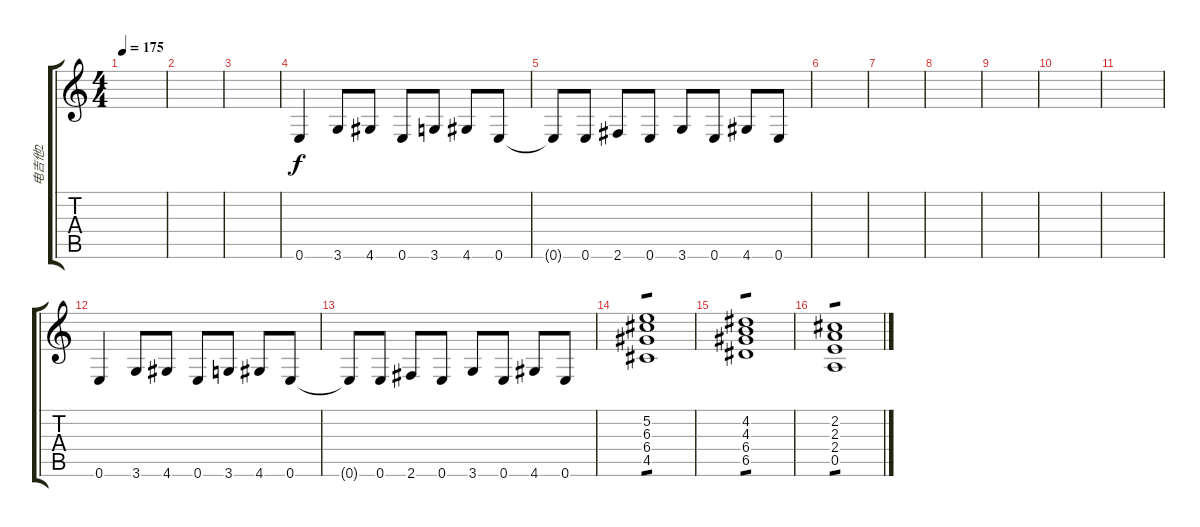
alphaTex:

\track ("电吉他2" "电吉他2") {instrument distortionguitar}
\staff {score tabs}
\tuning (E4 B3 G3 D3 A2 E2) {hide}
\ts (4 4)
\tempo 175
\clef g2
\ks c
|
|
|
0.6.4 3.6.8 4.6.8 0.6.8 3.6.8 4.6.8 0.6.8 |
0.6{t}.8 0.6.8 2.6.8 0.6.8 3.6.8 0.6.8 4.6.8 0.6.8 |
|
|
|
|
|
|
0.6.4 3.6.8 4.6.8 0.6.8 3.6.8 4.6.8 0.6.8 |
0.6{t}.8 0.6.8 2.6.8 0.6.8 3.6.8 0.6.8 4.6.8 0.6.8 |
(5.2 6.3 6.4 4.5).1{tp 1} |
(4.2 4.3 6.4 6.5).1{tp 1} |
(2.2 2.3 2.4 0.5).1{tp 1}
